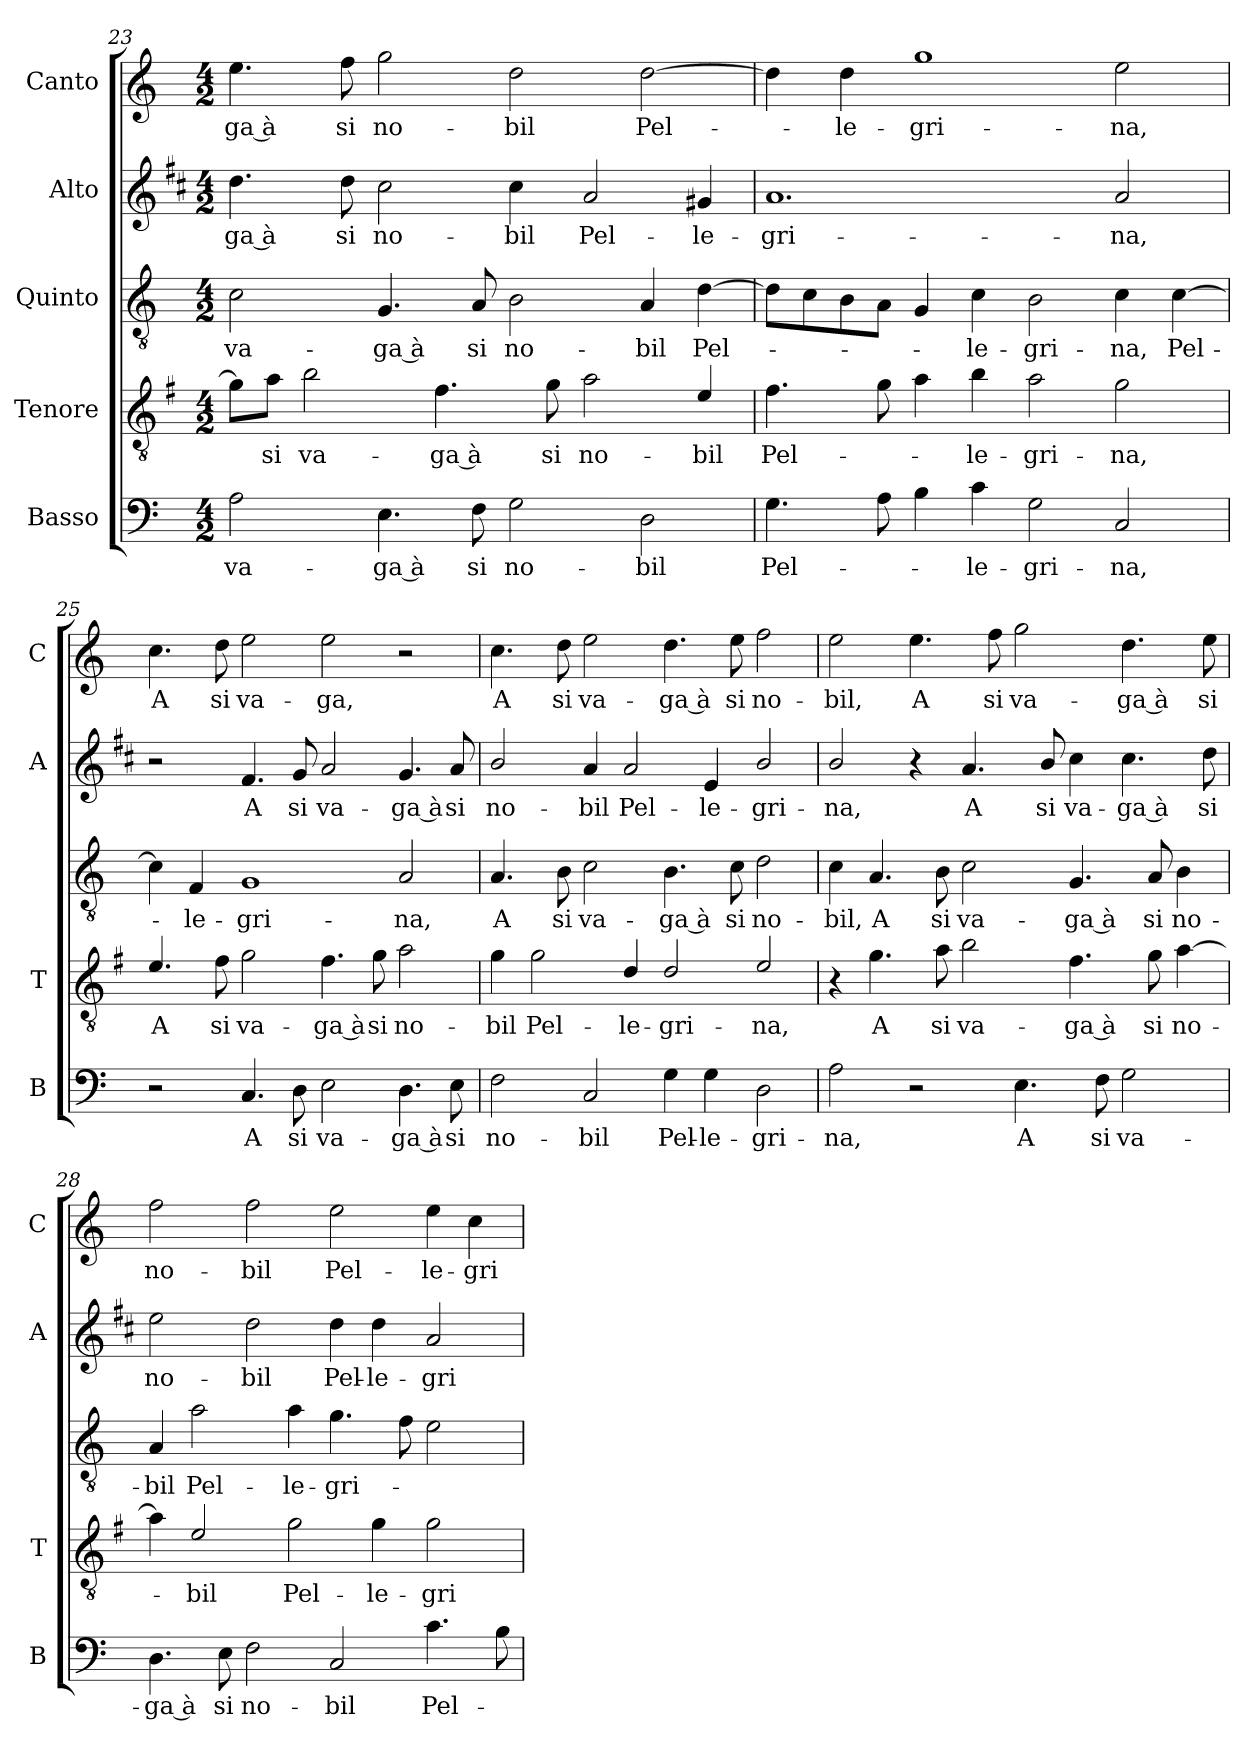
**kern	**text	**kern	**text	**kern	**text	**kern	**text	**kern	**text
*part5	*part5	*part4	*part4	*part3	*part3	*part2	*part2	*part1	*part1
*staff5	*staff5	*staff4	*staff4	*staff3	*staff3	*staff2	*staff2	*staff1	*staff1
*I"Basso	*	*I"Tenore	*	*I"Quinto	*	*I"Alto	*	*I"Canto	*
*I'B	*	*I'T	*	*	*	*I'A	*	*I'C	*
*clefF4	*	*clefGv2	*	*clefGv2	*	*clefG2	*	*clefG2	*
*	*	*ITrd4c7	*	*	*	*ITrd1c2	*	*	*
*k[]	*	*k[]	*	*k[]	*	*k[]	*	*k[]	*
*C:	*	*C:	*	*C:	*	*C:	*	*C:	*
*M4/2	*	*M4/2	*	*M4/2	*	*M4/2	*	*M4/2	*
=23	=23	=23	=23	=23	=23	=23	=23	=23	=23
!	!LO:LY:b	!	!	!	!LO:LY:b	!	!LO:LY:b	!	!LO:LY:b
2A\	va-	8c\L]	.	2c\	va-	4.cc\	-ga à	4.ee\	-ga à
!	!	!	!LO:LY:b	!	!	!	!	!	!
.	.	8d\J	si	.	.	.	.	.	.
!	!	!	!LO:LY:b	!	!	!	!	!	!
.	.	2e\	va-	.	.	.	.	.	.
!	!	!	!	!	!	!	!LO:LY:b	!	!LO:LY:b
.	.	.	.	.	.	8cc\	si	8ff\	si
!	!LO:LY:b	!	!	!	!LO:LY:b	!	!LO:LY:b	!	!LO:LY:b
4.E\	-ga à	.	.	4.G/	-ga à	2b\	no-	2gg\	no-
!	!	!	!LO:LY:b	!	!	!	!	!	!
.	.	4.B\	-ga à	.	.	.	.	.	.
!	!LO:LY:b	!	!	!	!LO:LY:b	!	!	!	!
8F\	si	.	.	8A/	si	.	.	.	.
!	!LO:LY:b	!	!	!	!LO:LY:b	!	!LO:LY:b	!	!LO:LY:b
2G\	no-	.	.	2B\	no-	4b\	-bil	2dd\	-bil
!	!	!	!LO:LY:b	!	!	!	!	!	!
.	.	8c\	si	.	.	.	.	.	.
!	!	!	!LO:LY:b	!	!	!	!LO:LY:b	!	!
.	.	2d\	no-	.	.	2g/	Pel-	.	.
!	!LO:LY:b	!	!	!	!LO:LY:b	!	!	!	!LO:LY:b
2D\	-bil	.	.	4A/	-bil	.	.	[2dd\	Pel-
!	!	!	!LO:LY:b	!	!LO:LY:b	!	!LO:LY:b	!	!
.	.	4A/	-bil	[4d\	Pel-	4f#X/	-le-	.	.
=24	=24	=24	=24	=24	=24	=24	=24	=24	=24
!	!LO:LY:b	!	!LO:LY:b	!	!	!	!LO:LY:b	!	!
4.G\	Pel-	4.B\	Pel-	8d\L]	.	1.g	-gri-	4dd\]	.
.	.	.	.	8c\	.	.	.	.	.
!	!	!	!	!	!	!	!	!	!LO:LY:b
.	.	.	.	8B\	.	.	.	4dd\	-le-
8A\	.	8c\	.	8A\J	.	.	.	.	.
!	!	!	!	!	!	!	!	!	!LO:LY:b
4B\	.	4d\	.	4G/	.	.	.	1gg	-gri-
!	!LO:LY:b	!	!LO:LY:b	!	!LO:LY:b	!	!	!	!
4c\	-le-	4e\	-le-	4c\	-le-	.	.	.	.
!	!LO:LY:b	!	!LO:LY:b	!	!LO:LY:b	!	!	!	!
2G\	-gri-	2d\	-gri-	2B\	-gri-	.	.	.	.
!	!LO:LY:b	!	!LO:LY:b	!	!LO:LY:b	!	!LO:LY:b	!	!LO:LY:b
2C/	-na,	2c\	-na,	4c\	-na,	2g/	-na,	2ee\	-na,
!	!	!	!	!	!LO:LY:b	!	!	!	!
.	.	.	.	[4c\	Pel-	.	.	.	.
!!LO:LB:g=z
=25	=25	=25	=25	=25	=25	=25	=25	=25	=25
!	!	!	!LO:LY:b	!	!	!	!	!	!LO:LY:b
2r	.	4.A/	A	4c\]	.	2r	.	4.cc\	A
!	!	!	!	!	!LO:LY:b	!	!	!	!
.	.	.	.	4F/	-le-	.	.	.	.
!	!	!	!LO:LY:b	!	!	!	!	!	!LO:LY:b
.	.	8B\	si	.	.	.	.	8dd\	si
!	!LO:LY:b	!	!LO:LY:b	!	!LO:LY:b	!	!LO:LY:b	!	!LO:LY:b
4.C/	A	2c\	va-	1G	-gri-	4.e/	A	2ee\	va-
!	!LO:LY:b	!	!	!	!	!	!LO:LY:b	!	!
8D\	si	.	.	.	.	8f/	si	.	.
!	!LO:LY:b	!	!LO:LY:b	!	!	!	!LO:LY:b	!	!LO:LY:b
2E\	va-	4.B\	-ga à	.	.	2g/	va-	2ee\	-ga,
!	!	!	!LO:LY:b	!	!	!	!	!	!
.	.	8c\	si	.	.	.	.	.	.
!	!LO:LY:b	!	!LO:LY:b	!	!LO:LY:b	!	!LO:LY:b	!	!
4.D\	-ga à	2d\	no-	2A/	-na,	4.f/	-ga à	2r	.
!	!LO:LY:b	!	!	!	!	!	!LO:LY:b	!	!
8E\	si	.	.	.	.	8g/	si	.	.
=26	=26	=26	=26	=26	=26	=26	=26	=26	=26
!	!LO:LY:b	!	!LO:LY:b	!	!LO:LY:b	!	!LO:LY:b	!	!LO:LY:b
2F\	no-	4c\	-bil	4.A/	A	2a/	no-	4.cc\	A
!	!	!	!LO:LY:b	!	!	!	!	!	!
.	.	2c\	Pel-	.	.	.	.	.	.
!	!	!	!	!	!LO:LY:b	!	!	!	!LO:LY:b
.	.	.	.	8B\	si	.	.	8dd\	si
!	!LO:LY:b	!	!	!	!LO:LY:b	!	!LO:LY:b	!	!LO:LY:b
2C/	-bil	.	.	2c\	va-	4g/	-bil	2ee\	va-
!	!	!	!LO:LY:b	!	!	!	!LO:LY:b	!	!
.	.	4G/	-le-	.	.	2g/	Pel-	.	.
!	!LO:LY:b	!	!LO:LY:b	!	!LO:LY:b	!	!	!	!LO:LY:b
4G\	Pel-	2G/	-gri-	4.B\	-ga à	.	.	4.dd\	-ga à
!	!LO:LY:b	!	!	!	!	!	!LO:LY:b	!	!
4G\	-le-	.	.	.	.	4d/	-le-	.	.
!	!	!	!	!	!LO:LY:b	!	!	!	!LO:LY:b
.	.	.	.	8c\	si	.	.	8ee\	si
!	!LO:LY:b	!	!LO:LY:b	!	!LO:LY:b	!	!LO:LY:b	!	!LO:LY:b
2D\	-gri-	2A/	-na,	2d\	no-	2a/	-gri-	2ff\	no-
=27	=27	=27	=27	=27	=27	=27	=27	=27	=27
!	!LO:LY:b	!	!	!	!LO:LY:b	!	!LO:LY:b	!	!LO:LY:b
2A\	-na,	4r	.	4c\	-bil,	2a/	-na,	2ee\	-bil,
!	!	!	!LO:LY:b	!	!LO:LY:b	!	!	!	!
.	.	4.c\	A	4.A/	A	.	.	.	.
!	!	!	!	!	!	!	!	!	!LO:LY:b
2r	.	.	.	.	.	4r	.	4.ee\	A
!	!	!	!LO:LY:b	!	!LO:LY:b	!	!	!	!
.	.	8d\	si	8B\	si	.	.	.	.
!	!	!	!LO:LY:b	!	!LO:LY:b	!	!LO:LY:b	!	!
.	.	2e\	va-	2c\	va-	4.g/	A	.	.
!	!	!	!	!	!	!	!	!	!LO:LY:b
.	.	.	.	.	.	.	.	8ff\	si
!	!LO:LY:b	!	!	!	!	!	!	!	!LO:LY:b
4.E\	A	.	.	.	.	.	.	2gg\	va-
!	!	!	!	!	!	!	!LO:LY:b	!	!
.	.	.	.	.	.	8a/	si	.	.
!	!	!	!LO:LY:b	!	!LO:LY:b	!	!LO:LY:b	!	!
.	.	4.B\	-ga à	4.G/	-ga à	4b\	va-	.	.
!	!LO:LY:b	!	!	!	!	!	!	!	!
8F\	si	.	.	.	.	.	.	.	.
!	!LO:LY:b	!	!	!	!	!	!LO:LY:b	!	!LO:LY:b
2G\	va-	.	.	.	.	4.b\	-ga à	4.dd\	-ga à
!	!	!	!LO:LY:b	!	!LO:LY:b	!	!	!	!
.	.	8c\	si	8A/	si	.	.	.	.
!	!	!	!LO:LY:b	!	!LO:LY:b	!	!	!	!
.	.	[4d\	no-	4B\	no-	.	.	.	.
!	!	!	!	!	!	!	!LO:LY:b	!	!LO:LY:b
.	.	.	.	.	.	8cc\	si	8ee\	si
!!LO:LB:g=z
=28	=28	=28	=28	=28	=28	=28	=28	=28	=28
!	!LO:LY:b	!	!	!	!LO:LY:b	!	!LO:LY:b	!	!LO:LY:b
4.D\	-ga à	4d\]	.	4A/	-bil	2dd\	no-	2ff\	no-
!	!	!	!LO:LY:b	!	!LO:LY:b	!	!	!	!
.	.	2A/	-bil	2a\	Pel-	.	.	.	.
!	!LO:LY:b	!	!	!	!	!	!	!	!
8E\	si	.	.	.	.	.	.	.	.
!	!LO:LY:b	!	!	!	!	!	!LO:LY:b	!	!LO:LY:b
2F\	no-	.	.	.	.	2cc\	-bil	2ff\	-bil
!	!	!	!LO:LY:b	!	!LO:LY:b	!	!	!	!
.	.	2c\	Pel-	4a\	-le-	.	.	.	.
!	!LO:LY:b	!	!	!	!LO:LY:b	!	!LO:LY:b	!	!LO:LY:b
2C/	-bil	.	.	4.g\	-gri-	4cc\	Pel-	2ee\	Pel-
!	!	!	!LO:LY:b	!	!	!	!LO:LY:b	!	!
.	.	4c\	-le-	.	.	4cc\	-le-	.	.
.	.	.	.	8f\	.	.	.	.	.
!	!LO:LY:b	!	!LO:LY:b	!	!	!	!LO:LY:b	!	!LO:LY:b
4.c\	Pel-	2c\	-gri-	2e\	.	2g/	-gri-	4ee\	-le-
!	!	!	!	!	!	!	!	!	!LO:LY:b
.	.	.	.	.	.	.	.	4cc\	-gri-
8B\	.	.	.	.	.	.	.	.	.
=	=	=	=	=	=	=	=	=	=
*-	*-	*-	*-	*-	*-	*-	*-	*-	*-
